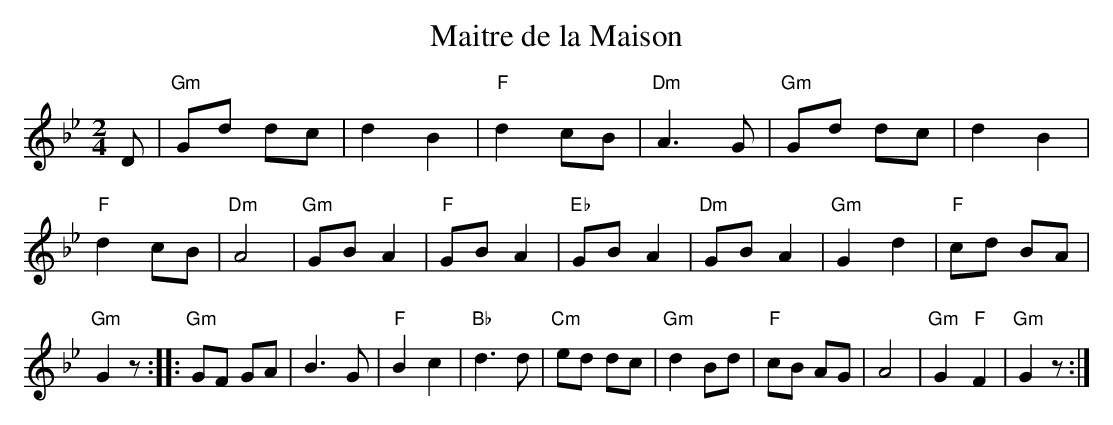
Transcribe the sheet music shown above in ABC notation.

X:1
T:Maitre de la Maison
L:1/8
M:2/4
K:G minor
D|\
"Gm"Gd dc | d2B2 | "F"d2 cB | "Dm"A3 G| \
"Gm"Gd dc | d2 B2 | "F"d2 cB | "Dm"A4 |\
"Gm"GB A2 | "F"GB A2 | "Eb"GB A2 | "Dm"GB A2 | \
"Gm"G2 d2 | "F"cd BA | "Gm"G2 z ::\
"Gm"GF GA | B3 G | "F"B2 c2 | "Bb"d3 d | \
"Cm"ed dc | "Gm"d2 Bd | "F"cB AG | A4 |\
"Gm"G2 "F"F2 | "Gm"G2 z :|
